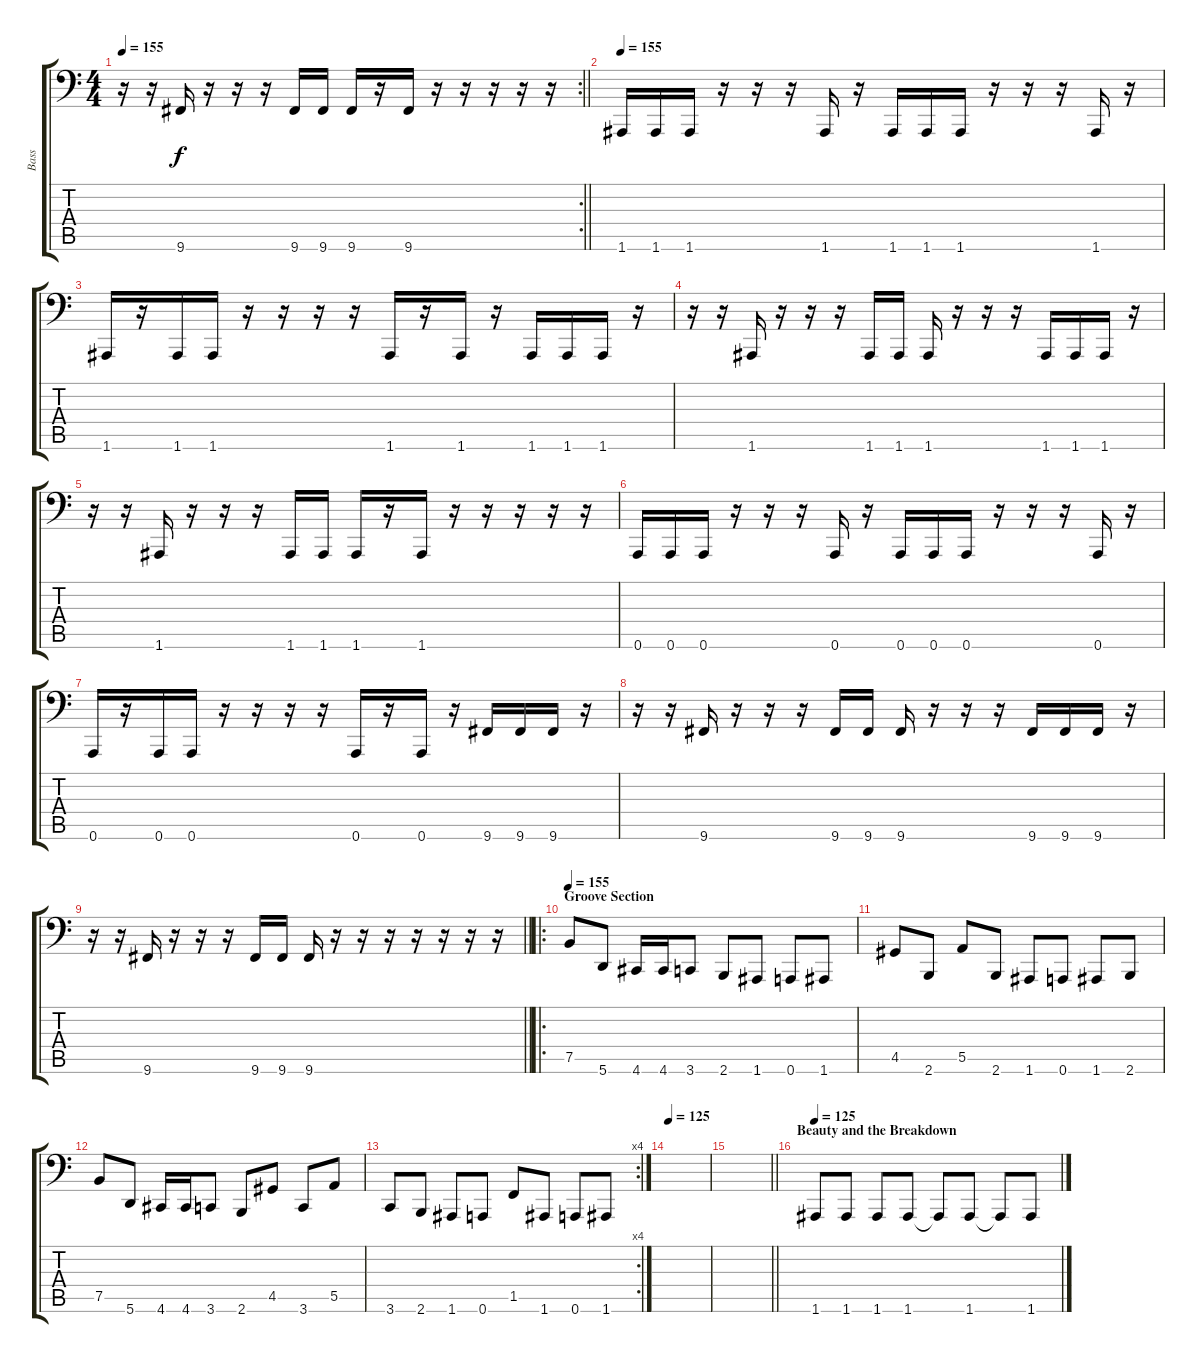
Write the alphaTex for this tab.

\track ("Bass" "Bass") {instrument electricbassfinger}
\staff {score tabs}
\tuning (B2 Gb2 D2 A1 E1 A0) {hide}
\rc 2
\ts (4 4)
\tempo 155
\clef f4
\barLineRight lightlight
\ks c
r.16{dy f} r.16 9.6.16 r.16 r.16 r.16 9.6.16 9.6.16 9.6.16 r.16 9.6.16 r.16 r.16 r.16 r.16 r.16 |
\tempo 155
1.6.16 1.6.16 1.6.16 r.16 r.16 r.16 1.6.16 r.16 1.6.16 1.6.16 1.6.16 r.16 r.16 r.16 1.6.16 r.16 |
1.6.16 r.16 1.6.16 1.6.16 r.16 r.16 r.16 r.16 1.6.16 r.16 1.6.16 r.16 1.6.16 1.6.16 1.6.16 r.16 |
r.16 r.16 1.6.16 r.16 r.16 r.16 1.6.16 1.6.16 1.6.16 r.16 r.16 r.16 1.6.16 1.6.16 1.6.16 r.16 |
r.16 r.16 1.6.16 r.16 r.16 r.16 1.6.16 1.6.16 1.6.16 r.16 1.6.16 r.16 r.16 r.16 r.16 r.16 |
0.6.16 0.6.16 0.6.16 r.16 r.16 r.16 0.6.16 r.16 0.6.16 0.6.16 0.6.16 r.16 r.16 r.16 0.6.16 r.16 |
0.6.16 r.16 0.6.16 0.6.16 r.16 r.16 r.16 r.16 0.6.16 r.16 0.6.16 r.16 9.6.16 9.6.16 9.6.16 r.16 |
r.16 r.16 9.6.16 r.16 r.16 r.16 9.6.16 9.6.16 9.6.16 r.16 r.16 r.16 9.6.16 9.6.16 9.6.16 r.16 |
\barLineRight lightlight
r.16 r.16 9.6.16 r.16 r.16 r.16 9.6.16 9.6.16 9.6.16 r.16 r.16 r.16 r.16 r.16 r.16 r.16 |
\ro
\section ("" "Groove Section")
\tempo 155
7.5.8 5.6.8 4.6.16 4.6.16 3.6.8 2.6.8 1.6.8 0.6.8 1.6.8 |
4.5.8 2.6.8 5.5.8 2.6.8 1.6.8 0.6.8 1.6.8 2.6.8 |
7.5.8 5.6.8 4.6.16 4.6.16 3.6.8 2.6.8 4.5.8 3.6.8 5.5.8 |
\rc 4
3.6.8 2.6.8 1.6.8 0.6.8 1.5.8 1.6.8 0.6.8 1.6.8 |
\tempo 125
|
\barLineRight lightlight
|
\section ("" "Beauty and the Breakdown")
\tempo 125
1.6.8 1.6.8 1.6.8 1.6.8 1.6{t}.8 1.6.8 1.6{t}.8 1.6.8
